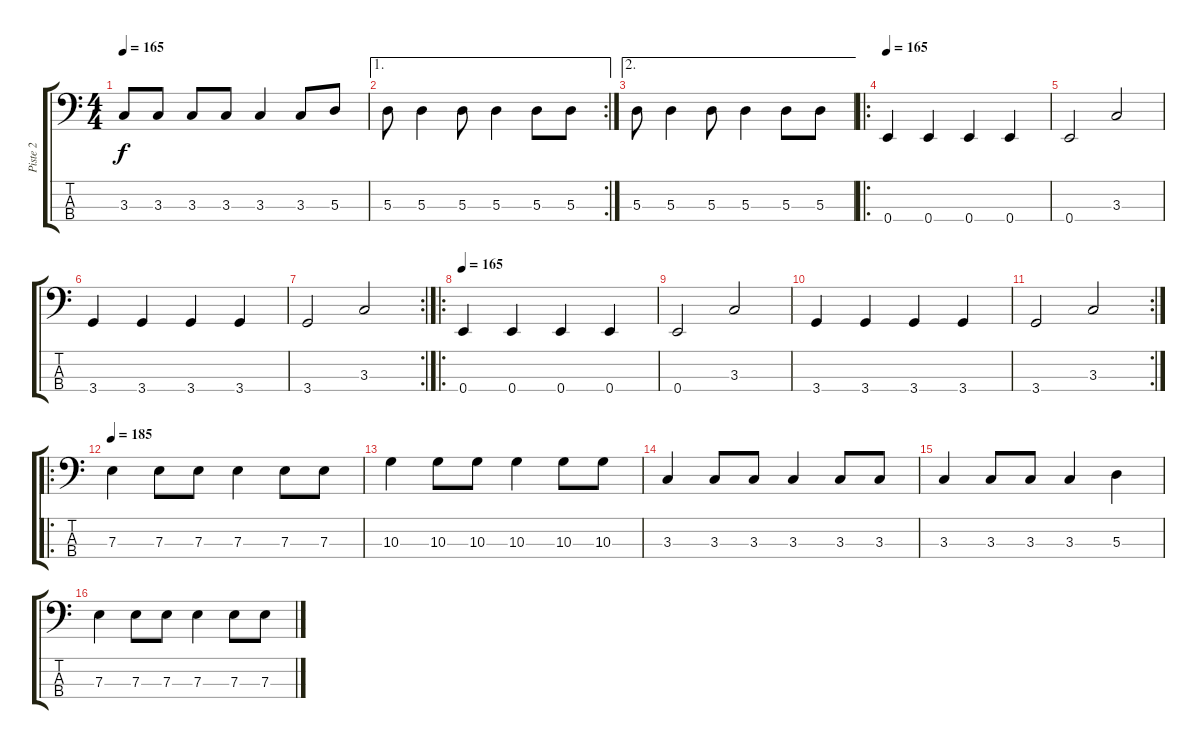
\track ("Piste 2" "Piste 2") {instrument electricbassfinger}
\staff {score tabs}
\tuning (G2 D2 A1 E1) {hide}
\ts (4 4)
\tempo 165
\clef f4
\ks c
3.3.8{dy f} 3.3.8 3.3.8 3.3.8 3.3.4 3.3.8 5.3.8 |
\ae 1
\rc 2
5.3.8 5.3.4 5.3.8 5.3.4 5.3.8 5.3.8 |
\ae 2
5.3.8 5.3.4 5.3.8 5.3.4 5.3.8 5.3.8 |
\ro
\tempo 165
0.4.4 0.4.4 0.4.4 0.4.4 |
0.4.2 3.3.2 |
3.4.4 3.4.4 3.4.4 3.4.4 |
\rc 2
3.4.2 3.3.2 |
\ro
\tempo 165
0.4.4 0.4.4 0.4.4 0.4.4 |
0.4.2 3.3.2 |
3.4.4 3.4.4 3.4.4 3.4.4 |
\rc 2
3.4.2 3.3.2 |
\ro
\tempo 185
7.3.4 7.3.8 7.3.8 7.3.4 7.3.8 7.3.8 |
10.3.4 10.3.8 10.3.8 10.3.4 10.3.8 10.3.8 |
3.3.4 3.3.8 3.3.8 3.3.4 3.3.8 3.3.8 |
3.3.4 3.3.8 3.3.8 3.3.4 5.3.4 |
7.3.4 7.3.8 7.3.8 7.3.4 7.3.8 7.3.8
